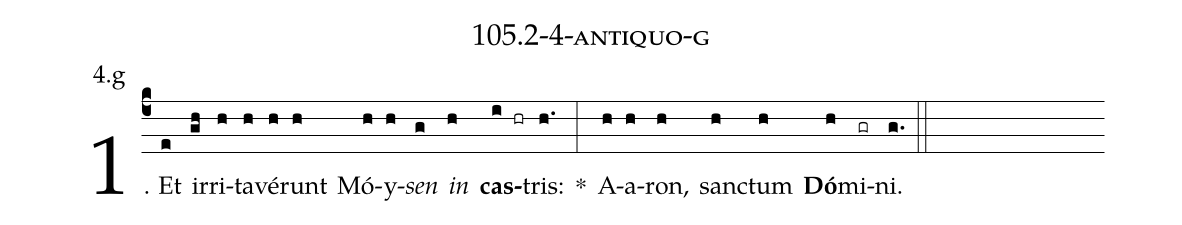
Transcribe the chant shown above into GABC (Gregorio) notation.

name: 105.2-4-antiquo-g;
annotation: 4.g;
%%
(c4)1. Et(e) ir(gh)ri(h)ta(h)vé(h)runt(h) Mó(h)y(h)<i>sen</i>(g) <i>in</i>(h) <b>cas</b>(i hr)tris:(h.) *(:) A(h)a(h)ron,(h) sanc(h)tum(h) <b>Dó</b>(h)mi(gr)ni.(g.) (::)


%E(h) u(h) o(h) u(h) a(h) e.(g.) (::)
